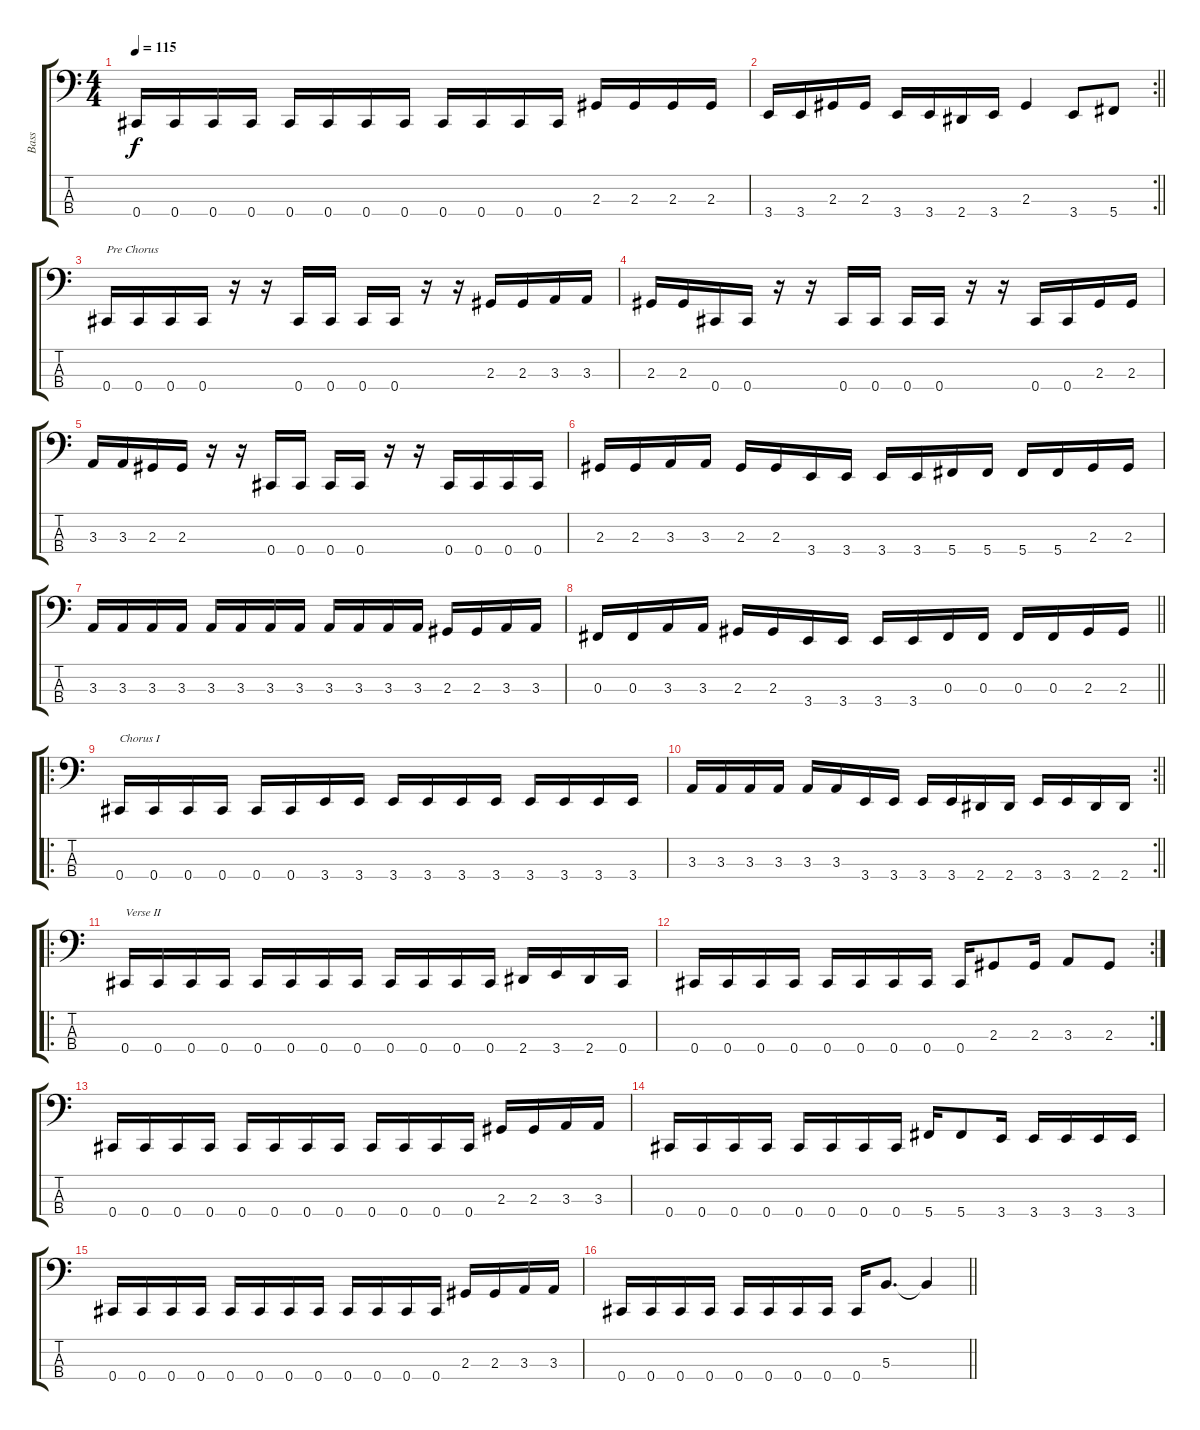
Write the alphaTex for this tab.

\track ("Bass" "Bass") {instrument electricbasspick}
\staff {score tabs}
\tuning (E2 B1 Gb1 Db1) {hide}
\ts (4 4)
\tempo 115
\clef f4
\ks c
0.4.16{dy f} 0.4.16 0.4.16 0.4.16 0.4.16 0.4.16 0.4.16 0.4.16 0.4.16 0.4.16 0.4.16 0.4.16 2.3.16 2.3.16 2.3.16 2.3.16 |
\rc 2
\barLineRight lightlight
3.4.16 3.4.16 2.3.16 2.3.16 3.4.16 3.4.16 2.4.16 3.4.16 2.3.4 3.4.8 5.4.8 |
0.4.16{txt "Pre Chorus"} 0.4.16 0.4.16 0.4.16 r.16 r.16 0.4.16 0.4.16 0.4.16 0.4.16 r.16 r.16 2.3.16 2.3.16 3.3.16 3.3.16 |
2.3.16 2.3.16 0.4.16 0.4.16 r.16 r.16 0.4.16 0.4.16 0.4.16 0.4.16 r.16 r.16 0.4.16 0.4.16 2.3.16 2.3.16 |
3.3.16 3.3.16 2.3.16 2.3.16 r.16 r.16 0.4.16 0.4.16 0.4.16 0.4.16 r.16 r.16 0.4.16 0.4.16 0.4.16 0.4.16 |
2.3.16 2.3.16 3.3.16 3.3.16 2.3.16 2.3.16 3.4.16 3.4.16 3.4.16 3.4.16 5.4.16 5.4.16 5.4.16 5.4.16 2.3.16 2.3.16 |
3.3.16 3.3.16 3.3.16 3.3.16 3.3.16 3.3.16 3.3.16 3.3.16 3.3.16 3.3.16 3.3.16 3.3.16 2.3.16 2.3.16 3.3.16 3.3.16 |
\barLineRight lightlight
0.3.16 0.3.16 3.3.16 3.3.16 2.3.16 2.3.16 3.4.16 3.4.16 3.4.16 3.4.16 0.3.16 0.3.16 0.3.16 0.3.16 2.3.16 2.3.16 |
\ro
0.4.16{txt "Chorus I"} 0.4.16 0.4.16 0.4.16 0.4.16 0.4.16 3.4.16 3.4.16 3.4.16 3.4.16 3.4.16 3.4.16 3.4.16 3.4.16 3.4.16 3.4.16 |
\rc 2
\barLineRight lightlight
3.3.16 3.3.16 3.3.16 3.3.16 3.3.16 3.3.16 3.4.16 3.4.16 3.4.16 3.4.16 2.4.16 2.4.16 3.4.16 3.4.16 2.4.16 2.4.16 |
\ro
0.4.16{txt "Verse II"} 0.4.16 0.4.16 0.4.16 0.4.16 0.4.16 0.4.16 0.4.16 0.4.16 0.4.16 0.4.16 0.4.16 2.4.16 3.4.16 2.4.16 0.4.16 |
\rc 2
0.4.16 0.4.16 0.4.16 0.4.16 0.4.16 0.4.16 0.4.16 0.4.16 0.4.16 2.3.8 2.3.16 3.3.8 2.3.8 |
0.4.16 0.4.16 0.4.16 0.4.16 0.4.16 0.4.16 0.4.16 0.4.16 0.4.16 0.4.16 0.4.16 0.4.16 2.3.16 2.3.16 3.3.16 3.3.16 |
0.4.16 0.4.16 0.4.16 0.4.16 0.4.16 0.4.16 0.4.16 0.4.16 5.4.16 5.4.8 3.4.16 3.4.16 3.4.16 3.4.16 3.4.16 |
0.4.16 0.4.16 0.4.16 0.4.16 0.4.16 0.4.16 0.4.16 0.4.16 0.4.16 0.4.16 0.4.16 0.4.16 2.3.16 2.3.16 3.3.16 3.3.16 |
\barLineRight lightlight
0.4.16 0.4.16 0.4.16 0.4.16 0.4.16 0.4.16 0.4.16 0.4.16 0.4.16 5.3.8{d} 5.3{t}.4
